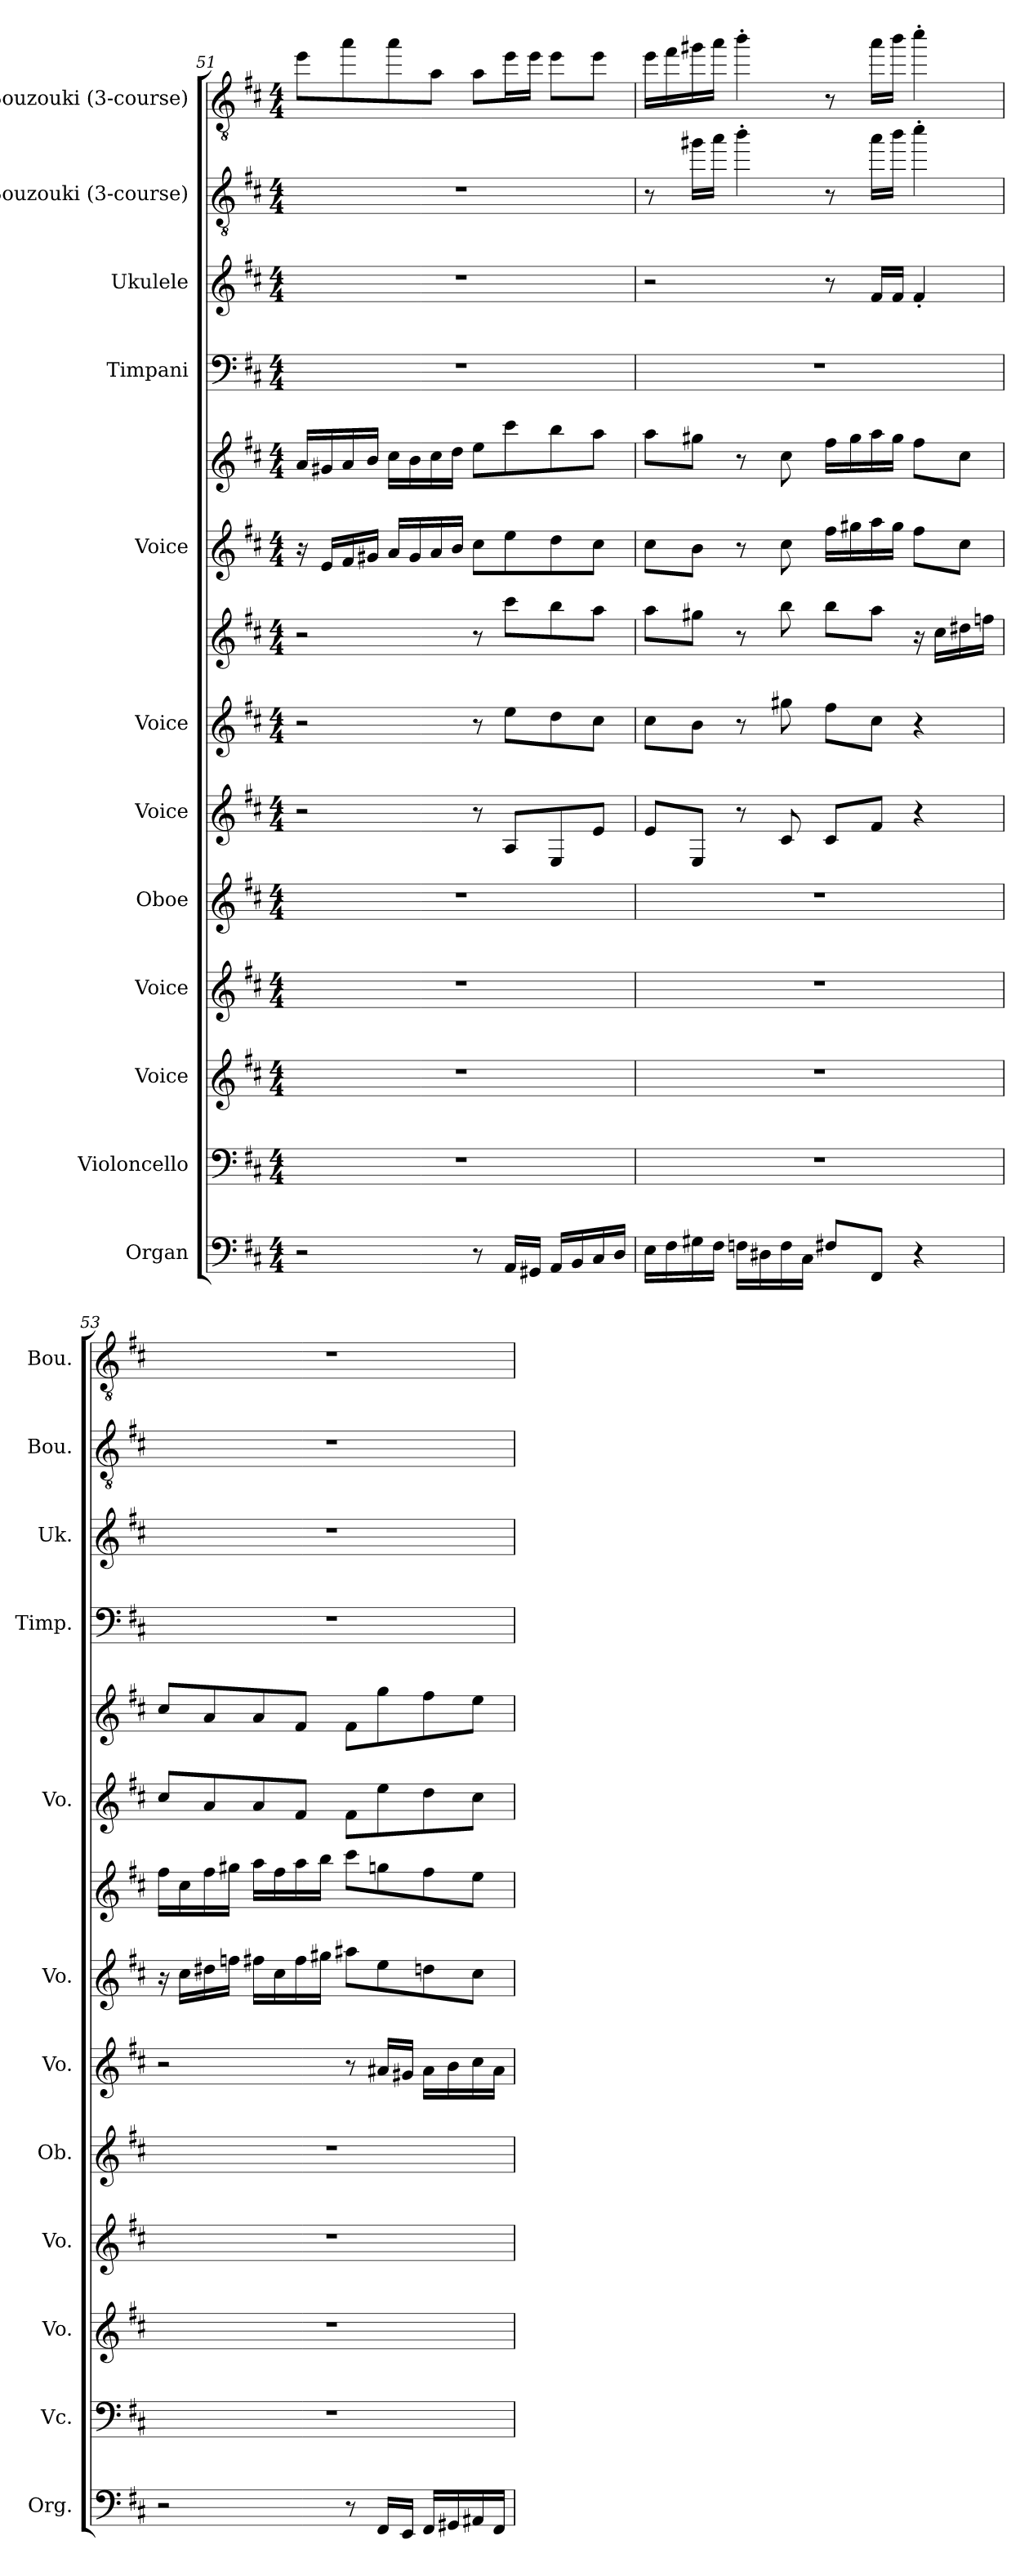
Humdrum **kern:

**kern	**kern	**kern	**kern	**kern	**kern	**kern	**kern	**kern	**kern	**kern	**kern	**kern	**kern
*part12	*part11	*part10	*part9	*part8	*part7	*part6	*part6	*part5	*part5	*part4	*part3	*part2	*part1
*staff14	*staff13	*staff12	*staff11	*staff10	*staff9	*staff8	*staff7	*staff6	*staff5	*staff4	*staff3	*staff2	*staff1
*I"Organ	*I"Violoncello	*I"Voice	*I"Voice	*I"Oboe	*I"Voice	*I"Voice	*	*I"Voice	*	*I"Timpani	*I"Ukulele	*I"Bouzouki (3-course)	*I"Bouzouki (3-course)
*I'Org.	*I'Vc.	*I'Vo.	*I'Vo.	*I'Ob.	*I'Vo.	*I'Vo.	*	*I'Vo.	*	*I'Timp.	*I'Uk.	*I'Bou.	*I'Bou.
!!LO:PB:g=z
*clefF4	*clefF4	*clefG2	*clefG2	*clefG2	*clefG2	*clefG2	*clefG2	*clefG2	*clefG2	*clefF4	*clefG2	*clefGv2	*clefGv2
*k[f#c#]	*k[f#c#]	*k[f#c#]	*k[f#c#]	*k[f#c#]	*k[f#c#]	*k[f#c#]	*k[f#c#]	*k[f#c#]	*k[f#c#]	*k[f#c#]	*k[f#c#]	*k[f#c#]	*k[f#c#]
*M4/4	*M4/4	*M4/4	*M4/4	*M4/4	*M4/4	*M4/4	*M4/4	*M4/4	*M4/4	*M4/4	*M4/4	*M4/4	*M4/4
=51	=51	=51	=51	=51	=51	=51	=51	=51	=51	=51	=51	=51	=51
2r	1r	1r	1r	1r	2r	2r	2r	16r	16a/LL	1r	1r	1r	8ee\L
.	.	.	.	.	.	.	.	16e/LL	16g#X/	.	.	.	.
.	.	.	.	.	.	.	.	16f#/	16a/	.	.	.	8aa\
.	.	.	.	.	.	.	.	16g#X/JJ	16b/JJ	.	.	.	.
.	.	.	.	.	.	.	.	16a/LL	16cc#\LL	.	.	.	8aa\
.	.	.	.	.	.	.	.	16g#/	16b\	.	.	.	.
.	.	.	.	.	.	.	.	16a/	16cc#\	.	.	.	8a\J
.	.	.	.	.	.	.	.	16b/JJ	16dd\JJ	.	.	.	.
8r	.	.	.	.	8r	8r	8r	8cc#\L	8ee\L	.	.	.	8a\L
16AA/LL	.	.	.	.	8A/L	8ee\L	8ccc#\L	8ee\	8ccc#\	.	.	.	16ee\L
16GG#X/JJ	.	.	.	.	.	.	.	.	.	.	.	.	16ee\JJ
16AA/LL	.	.	.	.	8E/	8dd\	8bb\	8dd\	8bb\	.	.	.	8ee\L
16BB/	.	.	.	.	.	.	.	.	.	.	.	.	.
16C#/	.	.	.	.	8e/J	8cc#\J	8aa\J	8cc#\J	8aa\J	.	.	.	8ee\J
16D/JJ	.	.	.	.	.	.	.	.	.	.	.	.	.
=52	=52	=52	=52	=52	=52	=52	=52	=52	=52	=52	=52	=52	=52
16E\LL	1r	1r	1r	1r	8e/L	8cc#\L	8aa\L	8cc#\L	8aa\L	1r	2r	8r	16ee\LL
16F#\	.	.	.	.	.	.	.	.	.	.	.	.	16ff#\
16G#X\	.	.	.	.	8E/J	8b\J	8gg#X\J	8b\J	8gg#X\J	.	.	16gg#X\LL	16gg#X\
16F#\JJ	.	.	.	.	.	.	.	.	.	.	.	16aa\JJ	16aa\JJ
16Fn\LL	.	.	.	.	8r	8r	8r	8r	8r	.	.	4bb'\	4bb'\
16D#X\	.	.	.	.	.	.	.	.	.	.	.	.	.
16F\	.	.	.	.	8c#/	8gg#X\	8bb\	8cc#\	8cc#\	.	.	.	.
16C#\JJ	.	.	.	.	.	.	.	.	.	.	.	.	.
8F#X/L	.	.	.	.	8c#/L	8ff#\L	8bb\L	16ff#\LL	16ff#\LL	.	8r	8r	8r
.	.	.	.	.	.	.	.	16gg#X\	16gg#\	.	.	.	.
8FF#/J	.	.	.	.	8f#/J	8cc#\J	8aa\J	16aa\	16aa\	.	16f#/LL	16aa\LL	16aa\LL
.	.	.	.	.	.	.	.	16gg#\JJ	16gg#\JJ	.	16f#/JJ	16bb\JJ	16bb\JJ
4r	.	.	.	.	4r	4r	16r	8ff#\L	8ff#\L	.	4f#'/	4ccc#'\	4ccc#'\
.	.	.	.	.	.	.	16cc#\LL	.	.	.	.	.	.
.	.	.	.	.	.	.	16dd#X\	8cc#\J	8cc#\J	.	.	.	.
.	.	.	.	.	.	.	16ffn\JJ	.	.	.	.	.	.
!!LO:PB:g=z
=53	=53	=53	=53	=53	=53	=53	=53	=53	=53	=53	=53	=53	=53
2r	1r	1r	1r	1r	2r	16r	16ff#\LL	8cc#/L	8cc#/L	1r	1r	1r	1r
.	.	.	.	.	.	16cc#\LL	16cc#\	.	.	.	.	.	.
.	.	.	.	.	.	16dd#X\	16ff#\	8a/	8a/	.	.	.	.
.	.	.	.	.	.	16ffn\JJ	16gg#X\JJ	.	.	.	.	.	.
.	.	.	.	.	.	16ff#X\LL	16aa\LL	8a/	8a/	.	.	.	.
.	.	.	.	.	.	16cc#\	16ff#\	.	.	.	.	.	.
.	.	.	.	.	.	16ff#\	16aa\	8f#/J	8f#/J	.	.	.	.
.	.	.	.	.	.	16gg#X\JJ	16bb\JJ	.	.	.	.	.	.
8r	.	.	.	.	8r	8aa#X\L	8ccc#\L	8f#\L	8f#\L	.	.	.	.
16FF#/LL	.	.	.	.	16a#X/LL	8ee\	8ggn\	8ee\	8gg\	.	.	.	.
16EE/JJ	.	.	.	.	16g#X/JJ	.	.	.	.	.	.	.	.
16FF#/LL	.	.	.	.	16a#\LL	8ddn\	8ff#\	8dd\	8ff#\	.	.	.	.
16GG#X/	.	.	.	.	16b\	.	.	.	.	.	.	.	.
16AA#X/	.	.	.	.	16cc#\	8cc#\J	8ee\J	8cc#\J	8ee\J	.	.	.	.
16FF#/JJ	.	.	.	.	16a#\JJ	.	.	.	.	.	.	.	.
=	=	=	=	=	=	=	=	=	=	=	=	=	=
*-	*-	*-	*-	*-	*-	*-	*-	*-	*-	*-	*-	*-	*-
